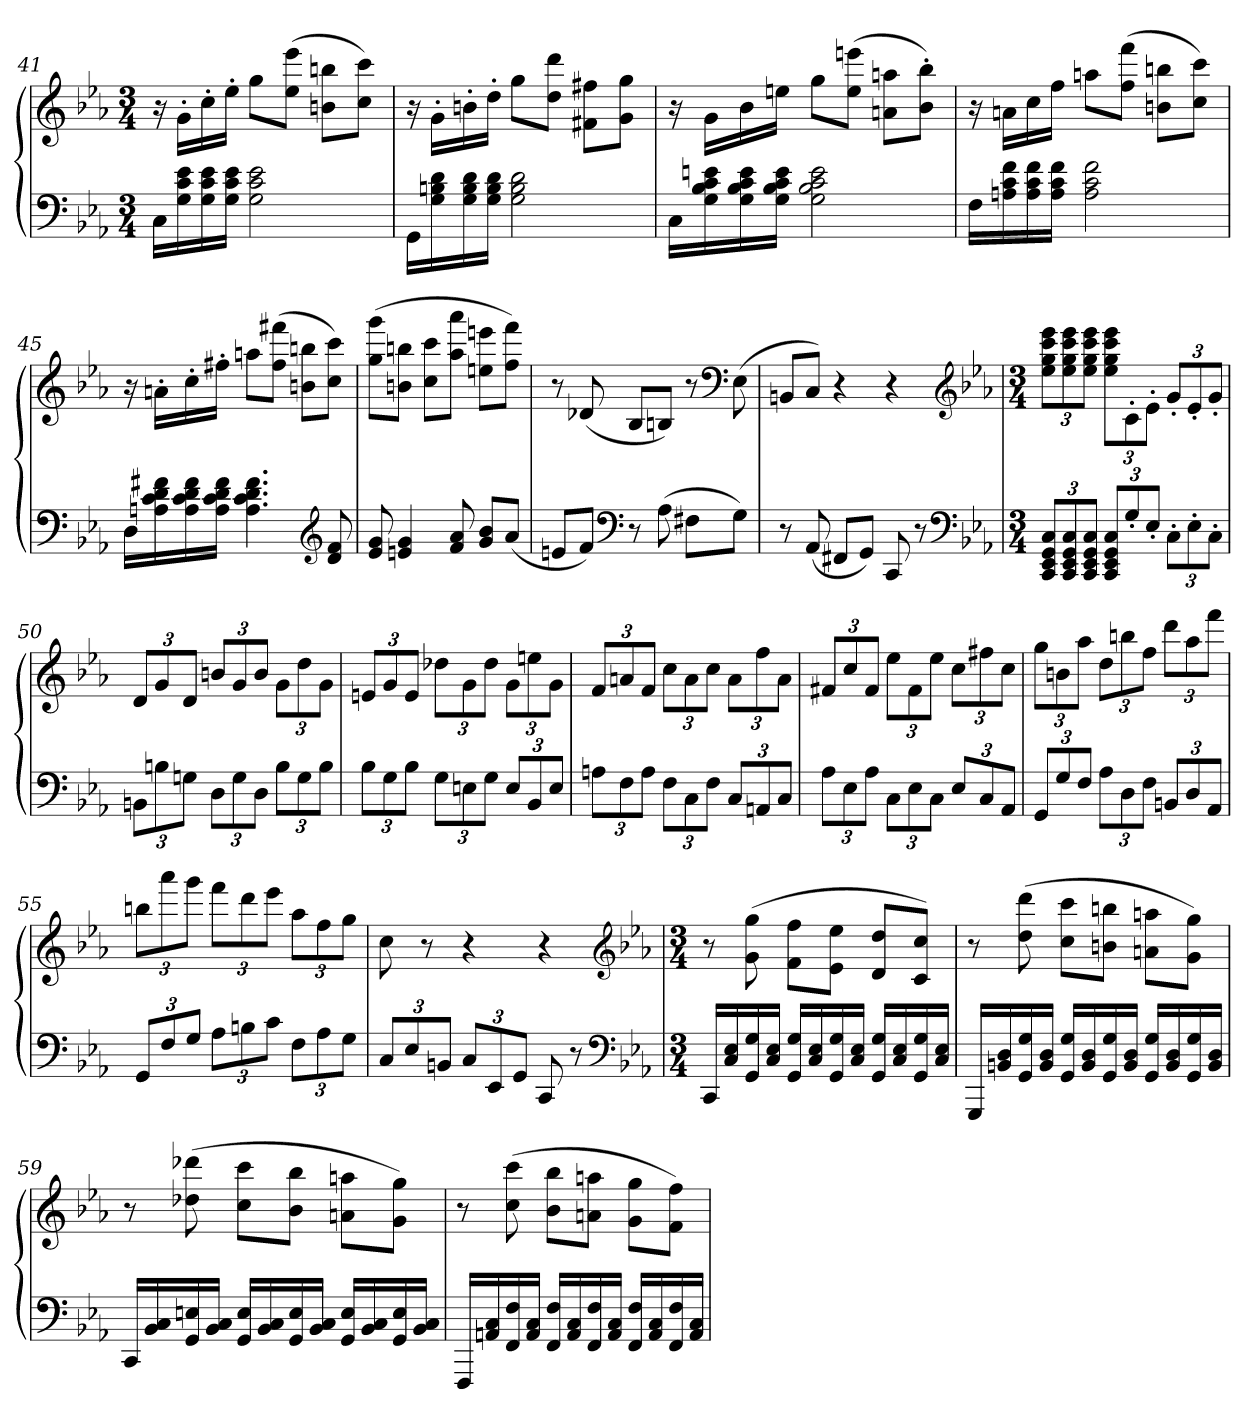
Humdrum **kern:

**kern	**kern
*part1	*part1
*staff2	*staff1
*clefF4	*clefG2
*k[b-e-a-]	*k[b-e-a-]
*c:	*c:
*M3/4	*M3/4
=41	=41
16CLL	16r
16G 16c 16e-	16g'LL
16G 16c 16e-	16cc'
16G 16c 16e-JJ	16ee-'JJ
2G 2c 2e-	8ggL
.	(8ee- 8eee-J
.	8bn 8bbnL
.	8cc 8cccJ)
=42	=42
16GGLL	16r
16G 16Bn 16d	16g'LL
16G 16B 16d	16bn'
16G 16B 16dJJ	16dd'JJ
2G 2B 2d	8ggL
.	8dd 8dddJ
.	8f#X 8ff#XL
.	8g 8ggJ
=43	=43
16CLL	16r
16G 16B- 16c 16en	16gLL
16G 16B- 16c 16e	16b-
16G 16B- 16c 16eJJ	16eenJJ
2G 2B- 2c 2e	8ggL
.	(8ee 8eeenJ
.	8an 8aanL
.	8b-' 8bb-'J)
=44	=44
16FLL	16r
16An 16c 16f	16anLL
16A 16c 16f	16cc
16A 16c 16fJJ	16ffJJ
2A 2c 2f	8aanL
.	(8ff 8fffJ
.	8bn 8bbnL
.	8cc 8cccJ)
=45	=45
16DLL	16r
16An 16c 16d 16f#X	16an'LL
16A 16c 16d 16f#	16cc'
16A 16c 16d 16f#JJ	16ff#X'JJ
4.A 4.c 4.d 4.f#	8aanL
.	(8ff# 8fff#XJ
.	8bn 8bbnL
*clefG2	*
8d 8f#	8cc 8cccJ)
=46	=46
8e- 8g	(8gg 8gggL
4en 4g	8bn 8bbnJ
.	8cc 8cccL
8f 8a-	8aa- 8aaa-J
8g 8b-L	8een 8eeenL
(8a-J	8ff 8fffJ)
=47	=47
8enL	8r
8fJ)	(8d-X
*clefF4	*
8r	8B-L
(8A-	8BnJ)
8F#XL	8r
*	*clefF4
8GJ)	(8E-
=48	=48
8r	8BBnL
(8AA-	8CJ)
8FF#XL	4r
8GGJ)	.
8CC	4r
8r	.
*clefF4	*clefG2
*k[b-e-a-]	*k[b-e-a-]
*c:	*c:
=49	=49
*M3/4	*M3/4
12CC 12EE- 12GG 12CL	12ee- 12gg 12ccc 12eee-L
12CC 12EE- 12GG 12C	12ee- 12gg 12ccc 12eee-
12CC 12EE- 12GG 12CJ	12ee- 12gg 12ccc 12eee-J
12CC 12EE- 12GG 12CL	12ee- 12gg 12ccc 12eee-L
12G'	12c'
12E-'J	12e-'J
12C'L	12g'L
12E-'	12e-'
12C'J	12g'J
=50	=50
12BBnL	12dL
12Bn	12g
12GnJ	12dJ
12DL	12bnL
12G	12g
12DJ	12bJ
12BL	12gL
12G	12dd
12BJ	12gJ
=51	=51
12B-L	12enL
12G	12g
12B-J	12eJ
12GL	12dd-XL
12En	12g
12GJ	12dd-J
12EL	12gL
12BB-	12een
12EJ	12gJ
=52	=52
12AnL	12fL
12F	12an
12AJ	12fJ
12FL	12ccL
12C	12a
12FJ	12ccJ
12CL	12aL
12AAn	12ff
12CJ	12aJ
=53	=53
12A-L	12f#XL
12E-	12cc
12A-J	12f#J
12CL	12ee-L
12E-	12f#
12CJ	12ee-J
12E-L	12ccL
12C	12ff#X
12AA-J	12ccJ
=54	=54
12GGL	12ggL
12G	12bn
12FJ	12aa-J
12A-L	12ddL
12D	12bbn
12FJ	12ffJ
12BBnL	12dddL
12D	12aa-
12AA-J	12fffJ
=55	=55
12GGL	12bbnL
12F	12aaa-
12GJ	12gggJ
12A-L	12fffL
12Bn	12ddd
12cJ	12eee-J
12FL	12aa-L
12A-	12ff
12GJ	12ggJ
=56	=56
12CL	8cc
12E-	.
.	8r
12BBnJ	.
12CL	4r
12EE-	.
12GGJ	.
8CC	4r
8r	.
*clefF4	*clefG2
*k[b-e-a-]	*k[b-e-a-]
*c:	*c:
=57	=57
*M3/4	*M3/4
16CCLL	8r
16C 16E-	.
16GG 16G	(8g 8gg
16C 16E-JJ	.
16GG 16GLL	8f 8ffL
16C 16E-	.
16GG 16G	8e- 8ee-J
16C 16E-JJ	.
16GG 16GLL	8d 8ddL
16C 16E-	.
16GG 16G	8c 8ccJ)
16C 16E-JJ	.
=58	=58
16GGGLL	8r
16BBn 16D	.
16GG 16G	(8dd 8ddd
16BB 16DJJ	.
16GG 16GLL	8cc 8cccL
16BB 16D	.
16GG 16G	8bn 8bbnJ
16BB 16DJJ	.
16GG 16GLL	8an 8aanL
16BB 16D	.
16GG 16G	8g 8ggJ)
16BB 16DJJ	.
=59	=59
16CCLL	8r
16BB- 16C	.
16GG 16En	(8dd-X 8ddd-X
16BB- 16CJJ	.
16GG 16ELL	8cc 8cccL
16BB- 16C	.
16GG 16E	8b- 8bb-J
16BB- 16CJJ	.
16GG 16ELL	8an 8aanL
16BB- 16C	.
16GG 16E	8g 8ggJ)
16BB- 16CJJ	.
=60	=60
16FFFLL	8r
16AAn 16C	.
16FF 16F	(8cc 8ccc
16AA 16CJJ	.
16FF 16FLL	8b- 8bb-L
16AA 16C	.
16FF 16F	8an 8aanJ
16AA 16CJJ	.
16FF 16FLL	8g 8ggL
16AA 16C	.
16FF 16F	8f 8ffJ)
16AA 16CJJ	.
=	=
*-	*-
